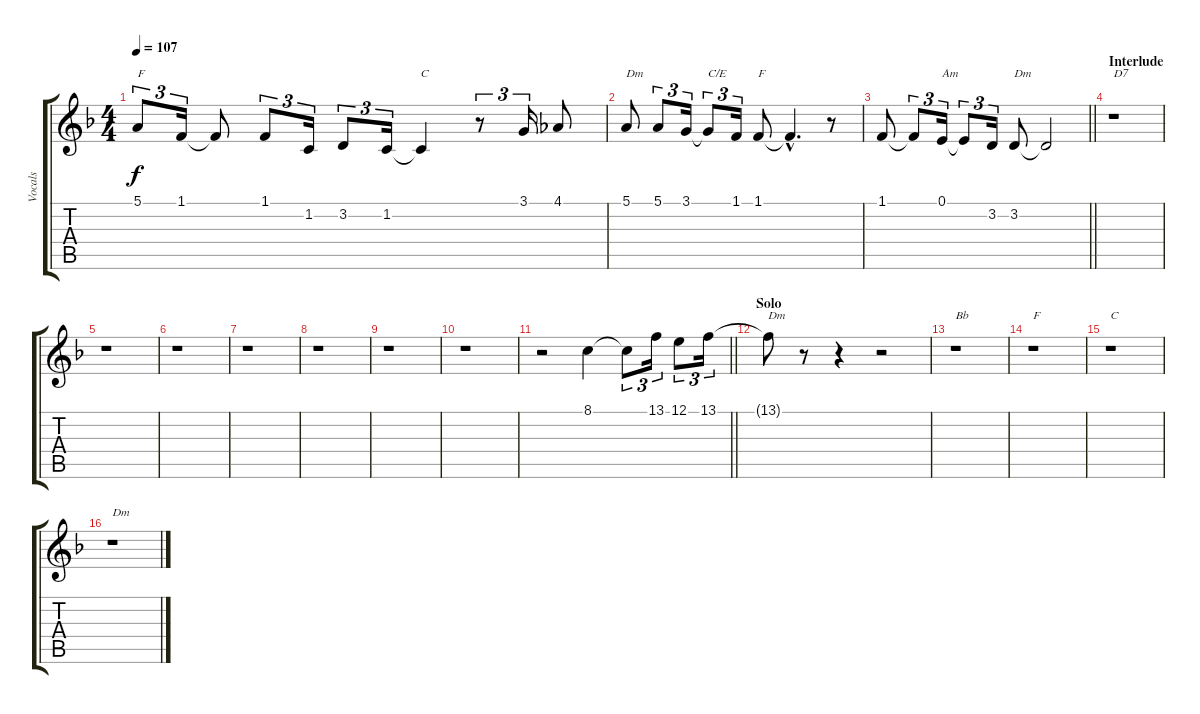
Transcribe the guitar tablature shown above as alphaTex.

\track ("Vocals" "Vocals") {instrument sopranosax}
\staff {score tabs}
\tuning (E4 B3 G3 D3 A2 E2) {hide}
\ts (4 4)
\tempo 107
\clef g2
\ks dminor
5.1.8{tu (3 2) txt "F" dy f} 1.1.16{tu (3 2)} 1.1{t}.8 1.1.8{tu (3 2)} 1.2.16{tu (3 2)} 3.2.8{tu (3 2)} 1.2.16{tu (3 2)} 1.2{t}.4{txt "C"} r.8{tu (3 2)} 3.1.16{tu (3 2)} 4.1.8 |
5.1.8{txt "Dm"} 5.1.8{tu (3 2)} 3.1.16{tu (3 2)} 3.1{t}.8{tu (3 2) txt "C/E"} 1.1.16{tu (3 2)} 1.1.8{txt "F"} 1.1{hac t}.4{d} r.8 |
\barLineRight lightlight
1.1.8 1.1{t}.8{tu (3 2)} 0.1.16{tu (3 2) txt "Am"} 0.1{t}.8{tu (3 2)} 3.2.16{tu (3 2)} 3.2.8{txt "Dm"} 3.2{t}.2 |
\section ("" "Interlude")
r.1{txt "D7"} |
r.1 |
r.1 |
r.1 |
r.1 |
r.1 |
r.1 |
\barLineRight lightlight
r.2 8.1.4 8.1{t}.8{tu (3 2)} 13.1.16{tu (3 2)} 12.1.8{tu (3 2)} 13.1.16{tu (3 2)} |
\section ("" "Solo")
13.1{t}.8{txt "Dm"} r.8 r.4 r.2 |
r.1{txt "Bb"} |
r.1{txt "F"} |
r.1{txt "C"} |
r.1{txt "Dm"}
